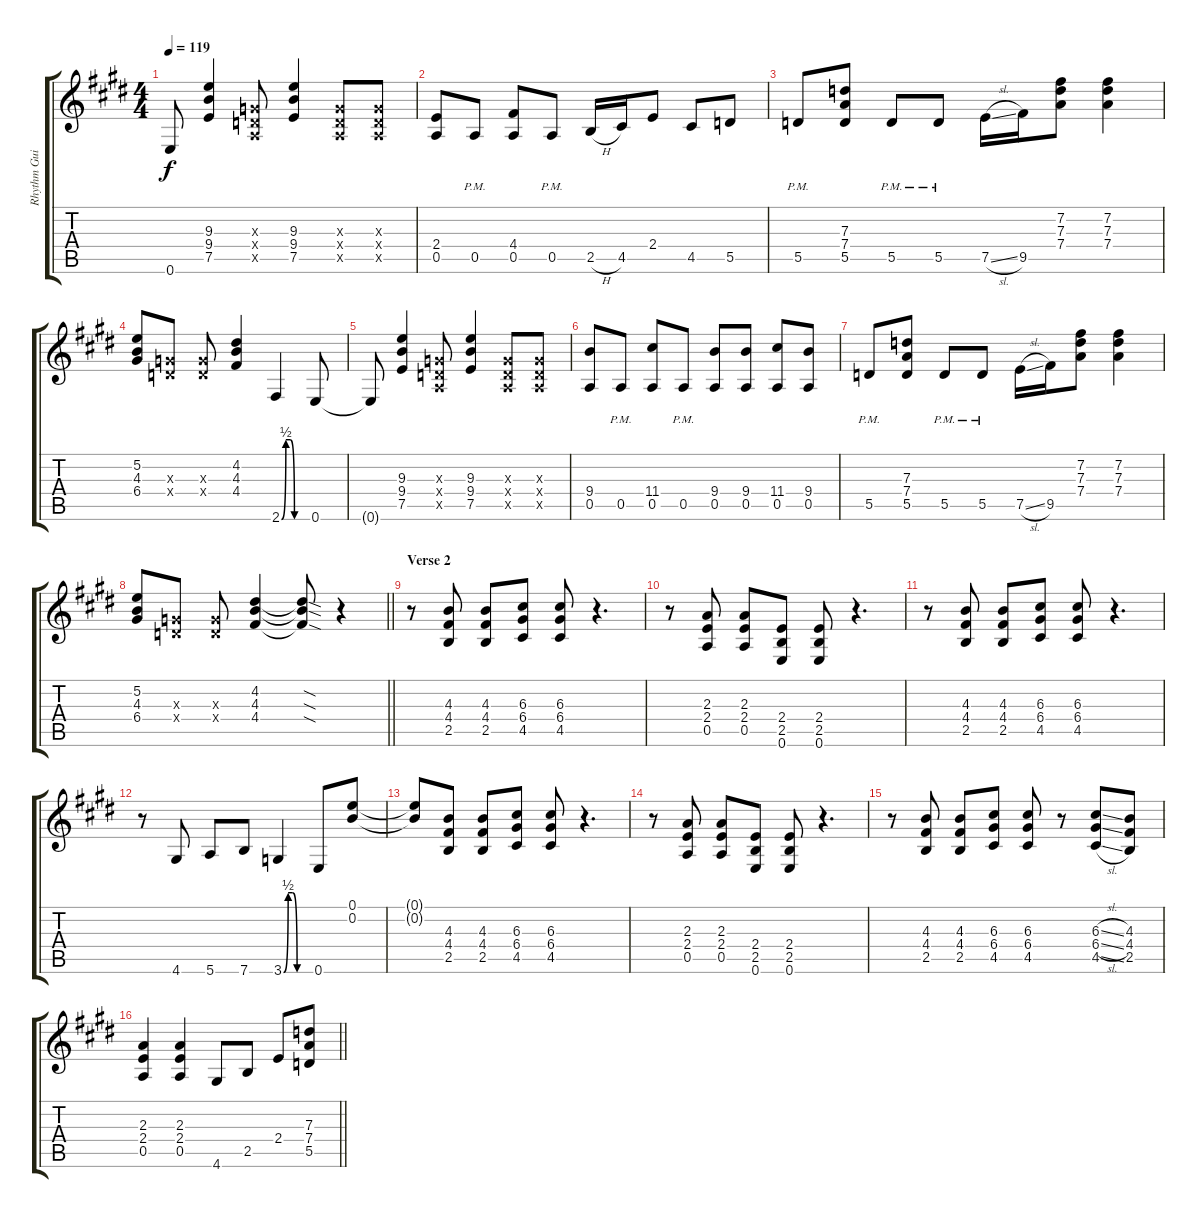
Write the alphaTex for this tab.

\track ("Rhythm Guitar" "Rhythm Gui") {instrument distortionguitar}
\staff {score tabs}
\tuning (E4 B3 G3 D3 A2 E2) {hide}
\ts (4 4)
\tempo 119
\clef g2
\ks e
0.6{t}.8{dy f} (9.3 9.4 7.5).4 (0.3{x} 0.4{x} 0.5{x}).8 (9.3 9.4 7.5).4 (0.3{x} 0.4{x} 0.5{x}).8 (0.3{x} 0.4{x} 0.5{x}).8 |
(2.4 0.5).8 0.5{pm}.8 (4.4 0.5).8 0.5{pm}.8 2.5{h}.16 4.5.16 2.4.8 4.5.8 5.5.8 |
5.5{pm}.8 (7.3 7.4 5.5).8 5.5{pm}.8 5.5{pm}.8 7.5{sl}.16 9.5.16 (7.2 7.3 7.4).8 (7.2 7.3 7.4).4 |
(5.2 4.3 6.4).8 (0.3{x} 0.4{x}).8 (0.3{x} 0.4{x}).8 (4.2 4.3 4.4).4 2.6{be (custom 0 0 10 2 20 2 30 0 60 0)}.4 0.6.8 |
0.6{t}.8 (9.3 9.4 7.5).4 (0.3{x} 0.4{x} 0.5{x}).8 (9.3 9.4 7.5).4 (0.3{x} 0.4{x} 0.5{x}).8 (0.3{x} 0.4{x} 0.5{x}).8 |
(9.4 0.5).8 0.5{pm}.8 (11.4 0.5).8 0.5{pm}.8 (9.4 0.5).8 (9.4 0.5).8 (11.4 0.5).8 (9.4 0.5).8 |
5.5{pm}.8 (7.3 7.4 5.5).8 5.5{pm}.8 5.5{pm}.8 7.5{sl}.16 9.5.16 (7.2 7.3 7.4).8 (7.2 7.3 7.4).4 |
\barLineRight lightlight
(5.2 4.3 6.4).8 (0.3{x} 0.4{x}).8 (0.3{x} 0.4{x}).8 (4.2 4.3 4.4).4 (4.2{sod t} 4.3{sod t} 4.4{sod t}).8 r.4 |
\section ("" "Verse 2")
r.8 (4.3 4.4 2.5).8 (4.3 4.4 2.5).8 (6.3 6.4 4.5).8 (6.3 6.4 4.5).8 r.4{d} |
r.8 (2.3 2.4 0.5).8 (2.3 2.4 0.5).8 (2.4 2.5 0.6).8 (2.4 2.5 0.6).8 r.4{d} |
r.8 (4.3 4.4 2.5).8 (4.3 4.4 2.5).8 (6.3 6.4 4.5).8 (6.3 6.4 4.5).8 r.4{d} |
r.8 4.6.8 5.6.8 7.6.8 3.6{be (custom 0 0 10 2 20 2 30 0 60 0)}.4 0.6.8 (0.1 0.2).8 |
(0.1{t} 0.2{t}).8 (4.3 4.4 2.5).8 (4.3 4.4 2.5).8 (6.3 6.4 4.5).8 (6.3 6.4 4.5).8 r.4{d} |
r.8 (2.3 2.4 0.5).8 (2.3 2.4 0.5).8 (2.4 2.5 0.6).8 (2.4 2.5 0.6).8 r.4{d} |
r.8 (4.3 4.4 2.5).8 (4.3 4.4 2.5).8 (6.3 6.4 4.5).8 (6.3 6.4 4.5).8 r.8 (6.3{sl} 6.4{sl} 4.5{sl}).8 (4.3 4.4 2.5).8 |
\barLineRight lightlight
(2.3 2.4 0.5).4 (2.3 2.4 0.5).4 4.6.8 2.5.8 2.4.8 (7.3 7.4 5.5).8
